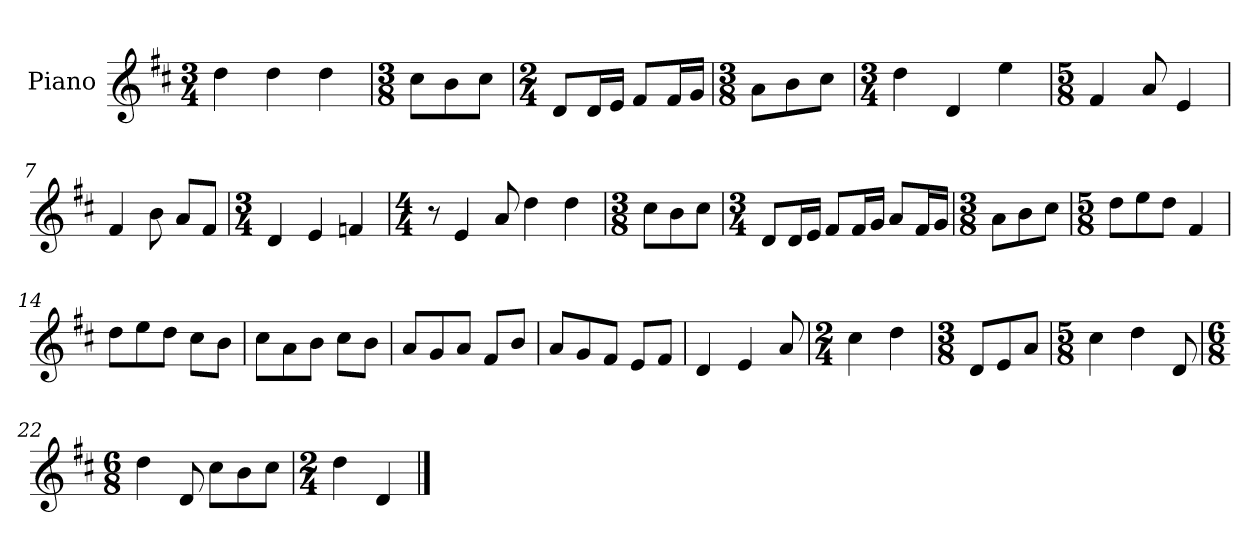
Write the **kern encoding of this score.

**kern
*part1
*staff1
*I"Piano
*I'Pno.
*clefG2
*k[f#c#]
*M3/4
*MM120
=1
4dd\
4dd\
4dd\
=2
*M3/8
8cc#\L
8b\
8cc#\J
=3
*M2/4
8d/L
16d/L
16e/JJ
8f#/L
16f#/L
16g/JJ
=4
*M3/8
8a\L
8b\
8cc#\J
=5
*M3/4
4dd\
4d/
4ee\
=6
*M5/8
4f#/
8a/
4e/
=7
4f#/
8b\
8a/L
8f#/J
=8
*M3/4
4d/
4e/
4fn/
!!LO:LB:g=z
=9
*M4/4
8r
4e/
8a/
4dd\
4dd\
=10
*M3/8
8cc#\L
8b\
8cc#\J
=11
*M3/4
8d/L
16d/L
16e/JJ
8f#/L
16f#/L
16g/JJ
8a/L
16f#/L
16g/JJ
=12
*M3/8
8a\L
8b\
8cc#\J
=13
*M5/8
8dd\L
8ee\
8dd\J
4f#/
=14
8dd\L
8ee\
8dd\J
8cc#\L
8b\J
=15
8cc#\L
8a\
8b\J
8cc#\L
8b\J
=16
8a/L
8g/
8a/J
8f#/L
8b/J
!!LO:LB:g=z
=17
8a/L
8g/
8f#/J
8e/L
8f#/J
=18
4d/
4e/
8a/
=19
*M2/4
4cc#\
4dd\
=20
*M3/8
8d/L
8e/
8a/J
=21
*M5/8
4cc#\
4dd\
8d/
=22
*M6/8
4dd\
8d/
8cc#\L
8b\
8cc#\J
=23
*M2/4
4dd\
4d/
==
*-
